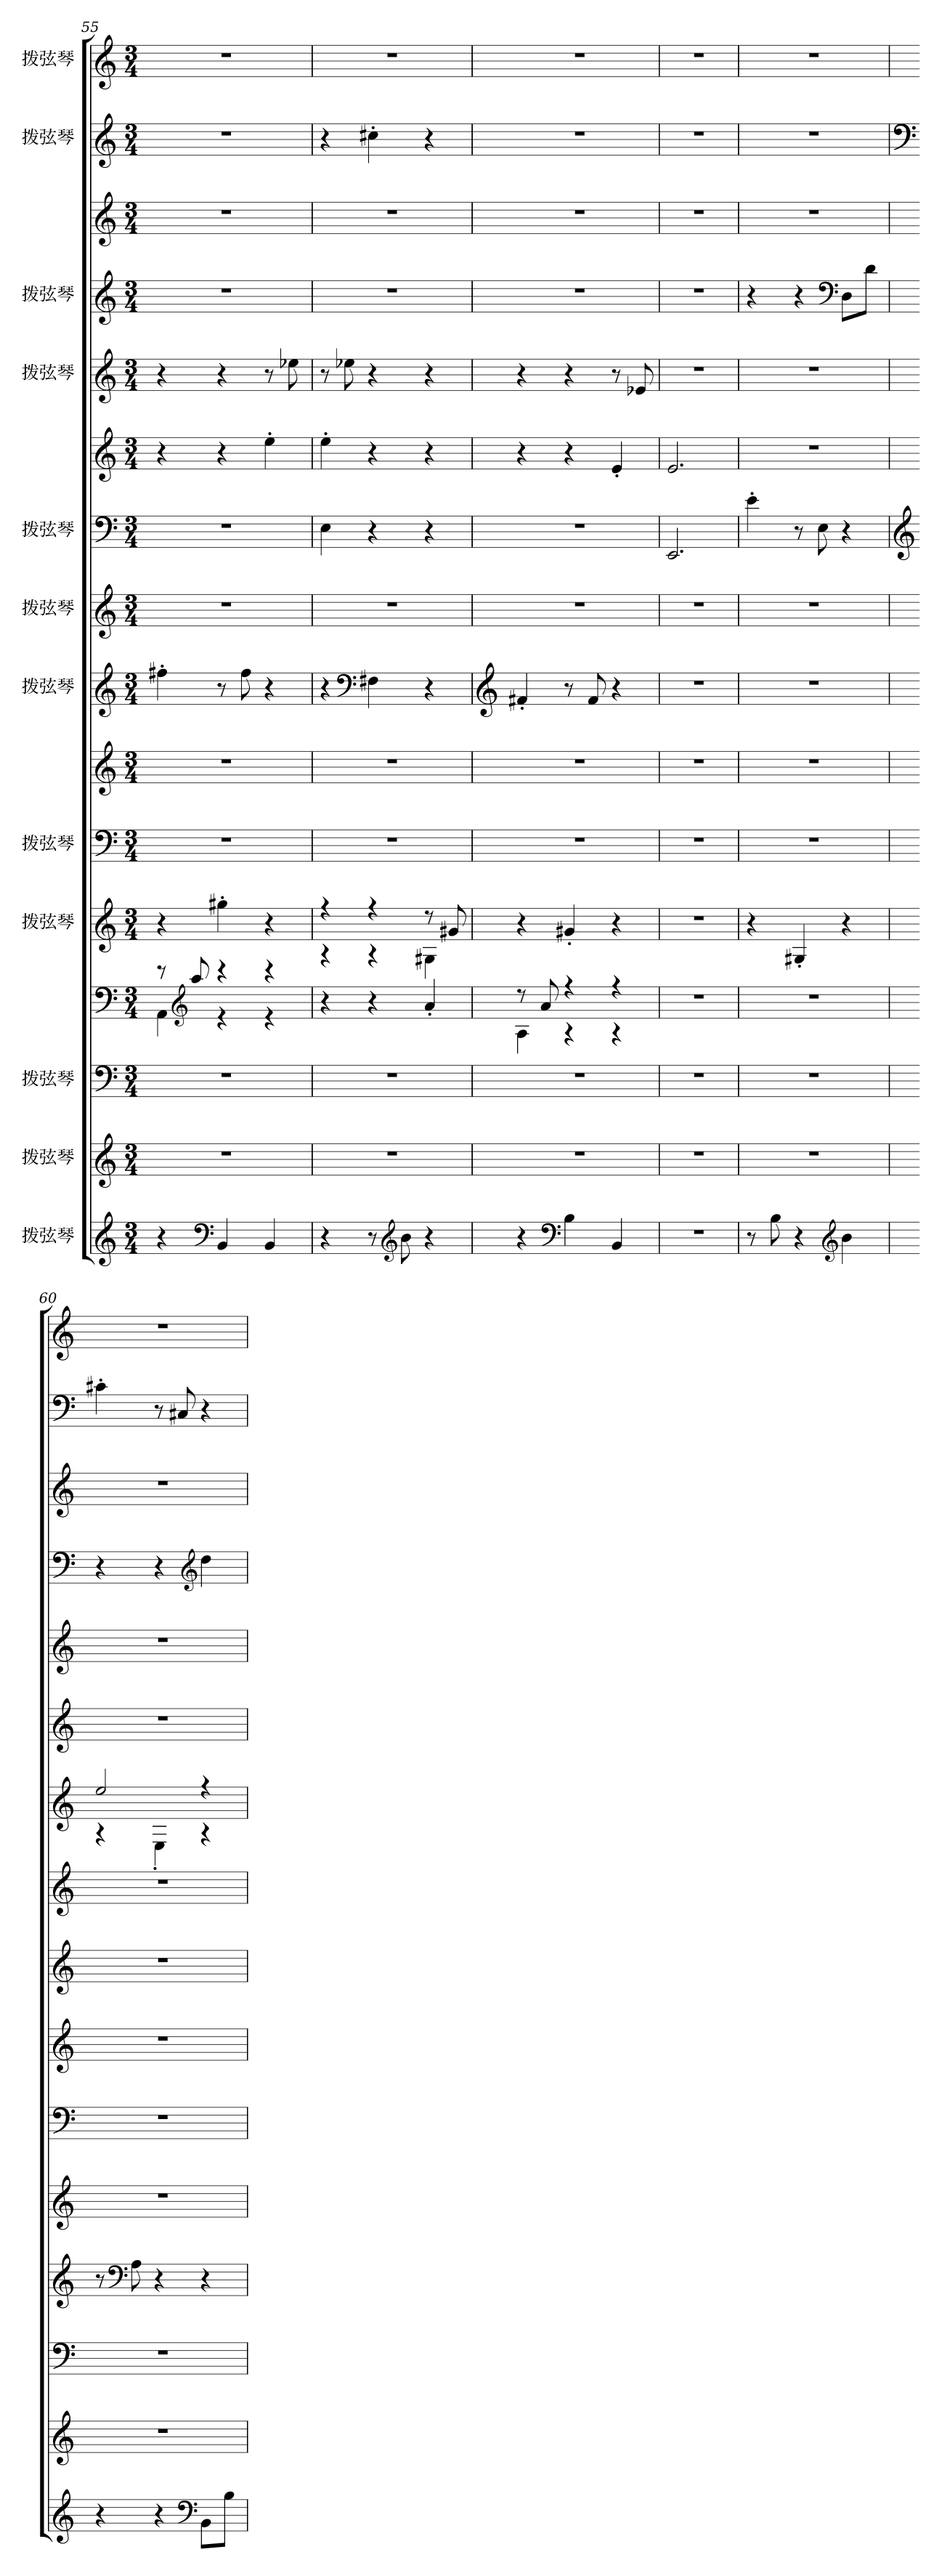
**kern	**kern	**kern	**kern	**kern	**kern	**kern	**kern	**kern	**kern	**kern	**kern	**kern	**kern	**kern	**kern
*part12	*part11	*part10	*part10	*part9	*part8	*part8	*part7	*part6	*part5	*part5	*part4	*part3	*part3	*part2	*part1
*staff16	*staff15	*staff14	*staff13	*staff12	*staff11	*staff10	*staff9	*staff8	*staff7	*staff6	*staff5	*staff4	*staff3	*staff2	*staff1
*I"拨弦琴	*I"拨弦琴	*I"拨弦琴	*	*I"拨弦琴	*I"拨弦琴	*	*I"拨弦琴	*I"拨弦琴	*I"拨弦琴	*	*I"拨弦琴	*I"拨弦琴	*	*I"拨弦琴	*I"拨弦琴
!!LO:PB:g=z
*clefG2	*clefG2	*clefF4	*clefF4	*clefG2	*clefF4	*clefG2	*clefG2	*clefG2	*clefF4	*clefG2	*clefG2	*clefG2	*clefG2	*clefG2	*clefG2
*k[]	*k[]	*k[]	*k[]	*k[]	*k[]	*k[]	*k[]	*k[]	*k[]	*k[]	*k[]	*k[]	*k[]	*k[]	*k[]
*M3/4	*M3/4	*M3/4	*M3/4	*M3/4	*M3/4	*M3/4	*M3/4	*M3/4	*M3/4	*M3/4	*M3/4	*M3/4	*M3/4	*M3/4	*M3/4
=55	=55	=55	=55	=55	=55	=55	=55	=55	=55	=55	=55	=55	=55	=55	=55
*	*	*	*^	*	*	*	*	*	*	*	*	*	*	*	*
4r	2.r	2.r	8r	4AA\	4r	2.r	2.r	4ff#X'\	2.r	2.r	4r	4r	2.r	2.r	2.r	2.r
*	*	*	*clefG2	*	*	*	*	*	*	*	*	*	*	*	*	*
.	.	.	8aa/	.	.	.	.	.	.	.	.	.	.	.	.	.
*clefF4	*	*	*	*	*	*	*	*	*	*	*	*	*	*	*	*
4BB/	.	.	4r	4r	4gg#X'\	.	.	8r	.	.	4r	4r	.	.	.	.
.	.	.	.	.	.	.	.	8ff#\	.	.	.	.	.	.	.	.
4BB/	.	.	4r	4r	4r	.	.	4r	.	.	4ee'\	8r	.	.	.	.
.	.	.	.	.	.	.	.	.	.	.	.	8ee-X\	.	.	.	.
*	*	*	*v	*v	*	*	*	*	*	*	*	*	*	*	*	*
=56	=56	=56	=56	=56	=56	=56	=56	=56	=56	=56	=56	=56	=56	=56	=56
*	*	*	*	*^	*	*	*	*	*	*	*	*	*	*	*
4r	2.r	2.r	4r	4r	4r	2.r	2.r	4r	2.r	4E\	4ee'\	8r	2.r	2.r	4r	2.r
.	.	.	.	.	.	.	.	.	.	.	.	8ee-X\	.	.	.	.
*	*	*	*	*	*	*	*	*clefF4	*	*	*	*	*	*	*	*
8r	.	.	4r	4r	4r	.	.	4F#X\	.	4r	4r	4r	.	.	4cc#X'\	.
*clefG2	*	*	*	*	*	*	*	*	*	*	*	*	*	*	*	*
8b\	.	.	.	.	.	.	.	.	.	.	.	.	.	.	.	.
4r	.	.	4a'/	8r	4G#X\	.	.	4r	.	4r	4r	4r	.	.	4r	.
.	.	.	.	8g#X/	.	.	.	.	.	.	.	.	.	.	.	.
*	*	*	*	*v	*v	*	*	*	*	*	*	*	*	*	*	*
=57	=57	=57	=57	=57	=57	=57	=57	=57	=57	=57	=57	=57	=57	=57	=57
*	*	*	*	*	*	*	*clefG2	*	*	*	*	*	*	*	*
*	*	*	*^	*	*	*	*	*	*	*	*	*	*	*	*
4r	2.r	2.r	8r	4A\	4r	2.r	2.r	4f#X'/	2.r	2.r	4r	4r	2.r	2.r	2.r	2.r
.	.	.	8a/	.	.	.	.	.	.	.	.	.	.	.	.	.
*clefF4	*	*	*	*	*	*	*	*	*	*	*	*	*	*	*	*
4B\	.	.	4r	4r	4g#X'/	.	.	8r	.	.	4r	4r	.	.	.	.
.	.	.	.	.	.	.	.	8f#/	.	.	.	.	.	.	.	.
4BB/	.	.	4r	4r	4r	.	.	4r	.	.	4e'/	8r	.	.	.	.
.	.	.	.	.	.	.	.	.	.	.	.	8e-X/	.	.	.	.
*	*	*	*v	*v	*	*	*	*	*	*	*	*	*	*	*	*
=58	=58	=58	=58	=58	=58	=58	=58	=58	=58	=58	=58	=58	=58	=58	=58
2.r	2.r	2.r	2.r	2.r	2.r	2.r	2.r	2.r	2.EE/	2.e/	2.r	2.r	2.r	2.r	2.r
!!LO:PB:g=z
=59	=59	=59	=59	=59	=59	=59	=59	=59	=59	=59	=59	=59	=59	=59	=59
8r	2.r	2.r	2.r	4r	2.r	2.r	2.r	2.r	4e'\	2.r	2.r	4r	2.r	2.r	2.r
8B\	.	.	.	.	.	.	.	.	.	.	.	.	.	.	.
4r	.	.	.	4G#X'/	.	.	.	.	8r	.	.	4r	.	.	.
.	.	.	.	.	.	.	.	.	8E\	.	.	.	.	.	.
*clefG2	*	*	*	*	*	*	*	*	*	*	*	*clefF4	*	*	*
4b\	.	.	.	4r	.	.	.	.	4r	.	.	8D\L	.	.	.
.	.	.	.	.	.	.	.	.	.	.	.	8d\J	.	.	.
=60	=60	=60	=60	=60	=60	=60	=60	=60	=60	=60	=60	=60	=60	=60	=60
*	*	*	*	*	*	*	*	*	*clefG2	*	*	*	*	*clefF4	*
*	*	*	*	*	*	*	*	*	*^	*	*	*	*	*	*
4r	2.r	2.r	8r	2.r	2.r	2.r	2.r	2.r	2ee/	4r	2.r	2.r	4r	2.r	4c#X'\	2.r
*	*	*	*clefF4	*	*	*	*	*	*	*	*	*	*	*	*	*
.	.	.	8A\	.	.	.	.	.	.	.	.	.	.	.	.	.
4r	.	.	4r	.	.	.	.	.	.	4E'\	.	.	4r	.	8r	.
.	.	.	.	.	.	.	.	.	.	.	.	.	.	.	8C#X/	.
*clefF4	*	*	*	*	*	*	*	*	*	*	*	*	*clefG2	*	*	*
8BB\L	.	.	4r	.	.	.	.	.	4r	4r	.	.	4dd\	.	4r	.
8B\J	.	.	.	.	.	.	.	.	.	.	.	.	.	.	.	.
*	*	*	*	*	*	*	*	*	*v	*v	*	*	*	*	*	*
=	=	=	=	=	=	=	=	=	=	=	=	=	=	=	=
*-	*-	*-	*-	*-	*-	*-	*-	*-	*-	*-	*-	*-	*-	*-	*-
